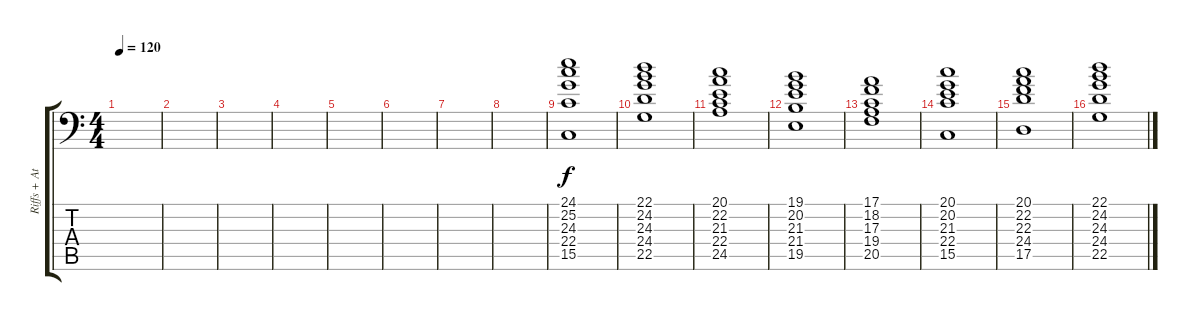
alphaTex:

\track ("Riffs + Atmosphere" "Riffs + At") {instrument synthstrings1}
\staff {score tabs}
\tuning (E3 B2 G2 D2 A1 E1) {hide}
\ts (4 4)
\tempo 120
\clef f4
\ks c
|
|
|
|
|
|
|
|
(24.1 25.2 24.3 22.4 15.5).1 |
(22.1 24.2 24.3 24.4 22.5).1 |
(20.1 22.2 21.3 22.4 24.5).1 |
(19.1 20.2 21.3 21.4 19.5).1 |
(17.1 18.2 17.3 19.4 20.5).1 |
(20.1 20.2 21.3 22.4 15.5).1 |
(20.1 22.2 22.3 24.4 17.5).1 |
(22.1 24.2 24.3 24.4 22.5).1
